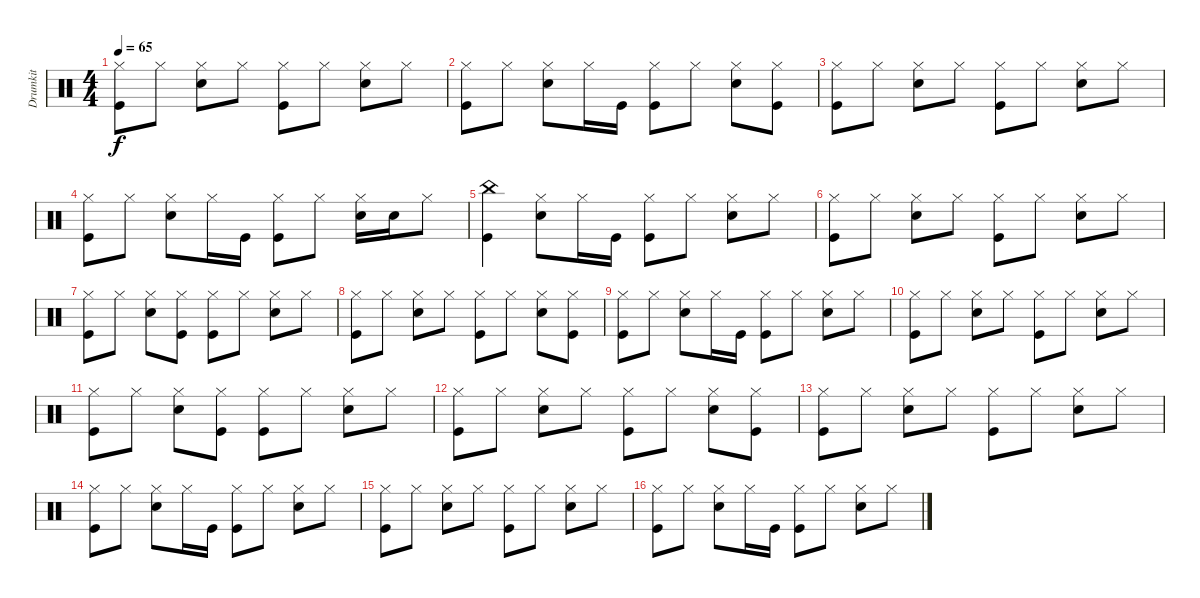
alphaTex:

\track ("Drumkit" "Drumkit") {instrument percussion}
\staff {score}
\articulation defaults
\ts (4 4)
\tempo 65
\clef neutral
\ks c
("Hi-Hat (closed)" "Kick (hit)").8{dy f} "Hi-Hat (closed)".8 ("Hi-Hat (closed)" "Snare (hit) 2").8 "Hi-Hat (closed)".8 ("Hi-Hat (closed)" "Kick (hit)").8 "Hi-Hat (closed)".8 ("Hi-Hat (closed)" "Snare (hit) 2").8 "Hi-Hat (closed)".8 |
("Hi-Hat (closed)" "Kick (hit)").8 "Hi-Hat (closed)".8 ("Hi-Hat (closed)" "Snare (hit) 2").8 "Hi-Hat (closed)".16 "Kick (hit)".16 ("Hi-Hat (closed)" "Kick (hit)").8 "Hi-Hat (closed)".8 ("Hi-Hat (closed)" "Snare (hit) 2").8 ("Hi-Hat (closed)" "Kick (hit)").8 |
("Hi-Hat (closed)" "Kick (hit)").8 "Hi-Hat (closed)".8 ("Hi-Hat (closed)" "Snare (hit) 2").8 "Hi-Hat (closed)".8 ("Hi-Hat (closed)" "Kick (hit)").8 "Hi-Hat (closed)".8 ("Hi-Hat (closed)" "Snare (hit) 2").8 "Hi-Hat (closed)".8 |
("Hi-Hat (closed)" "Kick (hit)").8 "Hi-Hat (closed)".8 ("Hi-Hat (closed)" "Snare (hit) 2").8 "Hi-Hat (closed)".16 "Kick (hit)".16 ("Hi-Hat (closed)" "Kick (hit)").8 "Hi-Hat (closed)".8 ("Hi-Hat (closed)" "Snare (hit) 2").16 "Snare (hit) 2".16 "Hi-Hat (closed)".8 |
("China (hit)" "Kick (hit)").4 ("Hi-Hat (closed)" "Snare (hit) 2").8 "Hi-Hat (closed)".16 "Kick (hit)".16 ("Hi-Hat (closed)" "Kick (hit)").8 "Hi-Hat (closed)".8 ("Hi-Hat (closed)" "Snare (hit) 2").8 "Hi-Hat (closed)".8 |
("Hi-Hat (closed)" "Kick (hit)").8 "Hi-Hat (closed)".8 ("Hi-Hat (closed)" "Snare (hit) 2").8 "Hi-Hat (closed)".8 ("Hi-Hat (closed)" "Kick (hit)").8 "Hi-Hat (closed)".8 ("Hi-Hat (closed)" "Snare (hit) 2").8 "Hi-Hat (closed)".8 |
("Hi-Hat (closed)" "Kick (hit)").8 "Hi-Hat (closed)".8 ("Hi-Hat (closed)" "Snare (hit) 2").8 ("Hi-Hat (closed)" "Kick (hit)").8 ("Hi-Hat (closed)" "Kick (hit)").8 "Hi-Hat (closed)".8 ("Hi-Hat (closed)" "Snare (hit) 2").8 "Hi-Hat (closed)".8 |
("Hi-Hat (closed)" "Kick (hit)").8 "Hi-Hat (closed)".8 ("Hi-Hat (closed)" "Snare (hit) 2").8 "Hi-Hat (closed)".8 ("Hi-Hat (closed)" "Kick (hit)").8 "Hi-Hat (closed)".8 ("Hi-Hat (closed)" "Snare (hit) 2").8 ("Hi-Hat (closed)" "Kick (hit)").8 |
("Hi-Hat (closed)" "Kick (hit)").8 "Hi-Hat (closed)".8 ("Hi-Hat (closed)" "Snare (hit) 2").8 "Hi-Hat (closed)".16 "Kick (hit)".16 ("Hi-Hat (closed)" "Kick (hit)").8 "Hi-Hat (closed)".8 ("Hi-Hat (closed)" "Snare (hit) 2").8 "Hi-Hat (closed)".8 |
("Hi-Hat (closed)" "Kick (hit)").8 "Hi-Hat (closed)".8 ("Hi-Hat (closed)" "Snare (hit) 2").8 "Hi-Hat (closed)".8 ("Hi-Hat (closed)" "Kick (hit)").8 "Hi-Hat (closed)".8 ("Hi-Hat (closed)" "Snare (hit) 2").8 "Hi-Hat (closed)".8 |
("Hi-Hat (closed)" "Kick (hit)").8 "Hi-Hat (closed)".8 ("Hi-Hat (closed)" "Snare (hit) 2").8 ("Hi-Hat (closed)" "Kick (hit)").8 ("Hi-Hat (closed)" "Kick (hit)").8 "Hi-Hat (closed)".8 ("Hi-Hat (closed)" "Snare (hit) 2").8 "Hi-Hat (closed)".8 |
("Hi-Hat (closed)" "Kick (hit)").8 "Hi-Hat (closed)".8 ("Hi-Hat (closed)" "Snare (hit) 2").8 "Hi-Hat (closed)".8 ("Hi-Hat (closed)" "Kick (hit)").8 "Hi-Hat (closed)".8 ("Hi-Hat (closed)" "Snare (hit) 2").8 ("Hi-Hat (closed)" "Kick (hit)").8 |
("Hi-Hat (closed)" "Kick (hit)").8 "Hi-Hat (closed)".8 ("Hi-Hat (closed)" "Snare (hit) 2").8 "Hi-Hat (closed)".8 ("Hi-Hat (closed)" "Kick (hit)").8 "Hi-Hat (closed)".8 ("Hi-Hat (closed)" "Snare (hit) 2").8 "Hi-Hat (closed)".8 |
("Hi-Hat (closed)" "Kick (hit)").8 "Hi-Hat (closed)".8 ("Hi-Hat (closed)" "Snare (hit) 2").8 "Hi-Hat (closed)".16 "Kick (hit)".16 ("Hi-Hat (closed)" "Kick (hit)").8 "Hi-Hat (closed)".8 ("Hi-Hat (closed)" "Snare (hit) 2").8 "Hi-Hat (closed)".8 |
("Hi-Hat (closed)" "Kick (hit)").8 "Hi-Hat (closed)".8 ("Hi-Hat (closed)" "Snare (hit) 2").8 "Hi-Hat (closed)".8 ("Hi-Hat (closed)" "Kick (hit)").8 "Hi-Hat (closed)".8 ("Hi-Hat (closed)" "Snare (hit) 2").8 "Hi-Hat (closed)".8 |
("Hi-Hat (closed)" "Kick (hit)").8 "Hi-Hat (closed)".8 ("Hi-Hat (closed)" "Snare (hit) 2").8 "Hi-Hat (closed)".16 "Kick (hit)".16 ("Hi-Hat (closed)" "Kick (hit)").8 "Hi-Hat (closed)".8 ("Hi-Hat (closed)" "Snare (hit) 2").8 "Hi-Hat (closed)".8
